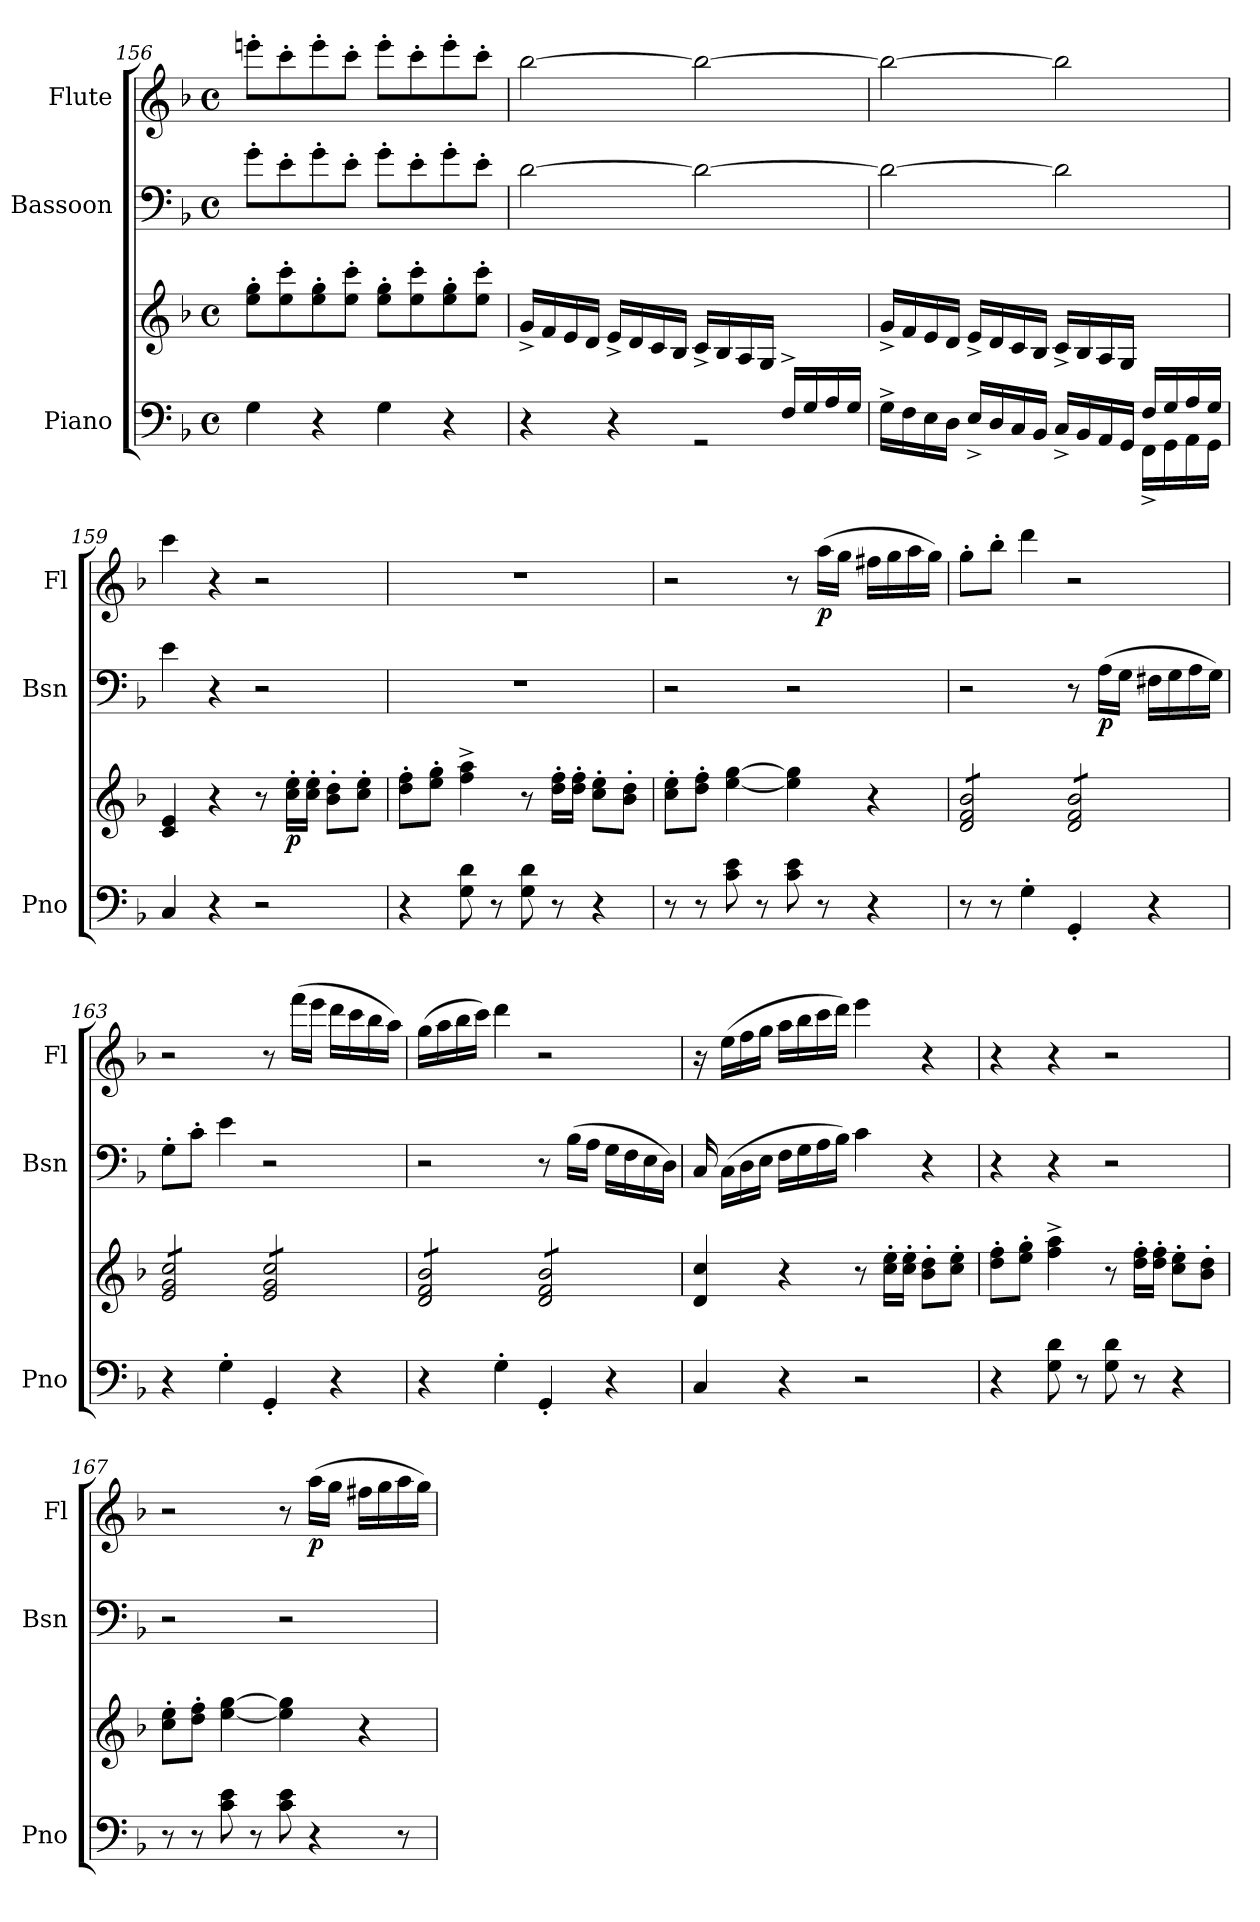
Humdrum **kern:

**kern	**kern	**dynam	**kern	**dynam	**kern	**dynam
*part3	*part3	*part3	*part2	*part2	*part1	*part1
*staff4	*staff3	*staff3/4	*staff2	*staff2	*staff1	*staff1
*I"Piano	*	*	*I"Bassoon	*	*I"Flute	*
*I'Pno	*	*	*I'Bsn	*	*I'Fl	*
*clefF4	*clefG2	*	*clefF4	*	*clefG2	*
*k[b-]	*k[b-]	*	*k[b-]	*	*k[b-]	*
*M4/4	*M4/4	*	*M4/4	*	*M4/4	*
*met(c)	*met(c)	*	*met(c)	*	*met(c)	*
=156	=156	=156	=156	=156	=156	=156
4G\	8ee\' 8gg\'L	.	8g'\L	.	8eeen'\L	.
.	8ee\' 8ccc\'	.	8e'\	.	8ccc'\	.
4r	8ee\' 8gg\'	.	8g'\	.	8eee'\	.
.	8ee\' 8ccc\'J	.	8e'\J	.	8ccc'\J	.
4G\	8ee\' 8gg\'L	.	8g'\L	.	8eee'\L	.
.	8ee\' 8ccc\'	.	8e'\	.	8ccc'\	.
4r	8ee\' 8gg\'	.	8g'\	.	8eee'\	.
.	8ee\' 8ccc\'J	.	8e'\J	.	8ccc'\J	.
!!LO:PB:g=z
=157	=157	=157	=157	=157	=157	=157
*^	*	*	*	*	*	*
2.ryy	4r	16g^/LL	.	[2d\	.	[2bb-\	.
.	.	16f/	.	.	.	.	.
.	.	16e/	.	.	.	.	.
.	.	16d/JJ	.	.	.	.	.
.	4r	16e^/LL	.	.	.	.	.
.	.	16d/	.	.	.	.	.
.	.	16c/	.	.	.	.	.
.	.	16B-/JJ	.	.	.	.	.
.	2r	16c^/LL	.	2d\_	.	2bb-\_	.
.	.	16B-/	.	.	.	.	.
.	.	16A/	.	.	.	.	.
.	.	16G/JJ	.	.	.	.	.
16F^/LL	.	4ryy	.	.	.	.	.
16G/	.	.	.	.	.	.	.
16A/	.	.	.	.	.	.	.
16G/JJ	.	.	.	.	.	.	.
=158	=158	=158	=158	=158	=158	=158	=158
2.ryy	16G^\LL	16g^/LL	.	2d\_	.	2bb-\_	.
.	16F\	16f/	.	.	.	.	.
.	16E\	16e/	.	.	.	.	.
.	16D\JJ	16d/JJ	.	.	.	.	.
.	16E^/LL	16e^/LL	.	.	.	.	.
.	16D/	16d/	.	.	.	.	.
.	16C/	16c/	.	.	.	.	.
.	16BB-/JJ	16B-/JJ	.	.	.	.	.
.	16C^/LL	16c^/LL	.	2d\]	.	2bb-\]	.
.	16BB-/	16B-/	.	.	.	.	.
.	16AA/	16A/	.	.	.	.	.
.	16GG/JJ	16G/JJ	.	.	.	.	.
16F/LL	16FF^\LL	4ryy	.	.	.	.	.
16G/	16GG\	.	.	.	.	.	.
16A/	16AA\	.	.	.	.	.	.
16G/JJ	16GG\JJ	.	.	.	.	.	.
*v	*v	*	*	*	*	*	*
=159	=159	=159	=159	=159	=159	=159
4C/	4c/ 4e/	.	4e\	.	4ccc\	.
4r	4r	.	4r	.	4r	.
2r	8r	.	2r	.	2r	.
!	!	!LO:DY:b	!	!	!	!
.	16cc\' 16ee\'LL	p	.	.	.	.
.	16cc\' 16ee\'JJ	.	.	.	.	.
.	8b-\' 8dd\'L	.	.	.	.	.
.	8cc\' 8ee\'J	.	.	.	.	.
=160	=160	=160	=160	=160	=160	=160
4r	8dd\' 8ff\'L	.	1r	.	1r	.
.	8ee\' 8gg\'J	.	.	.	.	.
8G\ 8d\	4ff\^ 4aa\^	.	.	.	.	.
8r	.	.	.	.	.	.
8G\ 8d\	8r	.	.	.	.	.
8r	16dd\' 16ff\'LL	.	.	.	.	.
.	16dd\' 16ff\'JJ	.	.	.	.	.
4r	8cc\' 8ee\'L	.	.	.	.	.
.	8b-\' 8dd\'J	.	.	.	.	.
!!LO:LB:g=z
=161	=161	=161	=161	=161	=161	=161
8r	8cc\' 8ee\'L	.	2r	.	2r	.
8r	8dd\' 8ff\'J	.	.	.	.	.
8c\ 8e\	[4ee\ [4gg\	.	.	.	.	.
8r	.	.	.	.	.	.
8c\ 8e\	4ee\] 4gg\]	.	2r	.	8r	.
!	!	!	!	!	!	!LO:DY:b
8r	.	.	.	.	(>16aa\LL	p
.	.	.	.	.	16gg\JJ	.
4r	4r	.	.	.	16ff#X\LL	.
.	.	.	.	.	16gg\	.
.	.	.	.	.	16aa\	.
.	.	.	.	.	16gg\JJ)	.
=162	=162	=162	=162	=162	=162	=162
*	*tremolo	*	*	*	*	*
8r	8d/ 8f/ 8b-/L	.	2r	.	8gg'\L	.
8r	8d/ 8f/ 8b-/	.	.	.	8bb-'\J	.
4G'\	8d/ 8f/ 8b-/	.	.	.	4ddd\	.
.	8d/ 8f/ 8b-/J	.	.	.	.	.
4GG'/	8d/ 8f/ 8b-/L	.	8r	.	2r	.
!	!	!	!	!LO:DY:b	!	!
.	8d/ 8f/ 8b-/	.	(>16A\LL	p	.	.
.	.	.	16G\JJ	.	.	.
4r	8d/ 8f/ 8b-/	.	16F#X\LL	.	.	.
.	.	.	16G\	.	.	.
.	8d/ 8f/ 8b-/J	.	16A\	.	.	.
.	.	.	16G\JJ)	.	.	.
=163	=163	=163	=163	=163	=163	=163
4r	8e/ 8g/ 8cc/L	.	8G'\L	.	2r	.
.	8e/ 8g/ 8cc/	.	8c'\J	.	.	.
4G'\	8e/ 8g/ 8cc/	.	4e\	.	.	.
.	8e/ 8g/ 8cc/J	.	.	.	.	.
4GG'/	8e/ 8g/ 8cc/L	.	2r	.	8r	.
.	8e/ 8g/ 8cc/	.	.	.	(>16fff\LL	.
.	.	.	.	.	16eee\JJ	.
4r	8e/ 8g/ 8cc/	.	.	.	16ddd\LL	.
.	.	.	.	.	16ccc\	.
.	8e/ 8g/ 8cc/J	.	.	.	16bb-\	.
.	.	.	.	.	16aa\JJ)	.
=164	=164	=164	=164	=164	=164	=164
4r	8d/ 8f/ 8b-/L	.	2r	.	(>16gg\LL	.
.	.	.	.	.	16aa\	.
.	8d/ 8f/ 8b-/	.	.	.	16bb-\	.
.	.	.	.	.	16ccc\JJ)	.
4G'\	8d/ 8f/ 8b-/	.	.	.	4ddd\	.
.	8d/ 8f/ 8b-/J	.	.	.	.	.
4GG'/	8d/ 8f/ 8b-/L	.	8r	.	2r	.
.	8d/ 8f/ 8b-/	.	(>16B-\LL	.	.	.
.	.	.	16A\JJ	.	.	.
4r	8d/ 8f/ 8b-/	.	16G\LL	.	.	.
.	.	.	16F\	.	.	.
.	8d/ 8f/ 8b-/J	.	16E\	.	.	.
*	*Xtremolo	*	*	*	*	*
.	.	.	16D\JJ)	.	.	.
!!LO:LB:g=z
=165	=165	=165	=165	=165	=165	=165
4C/	4d/ 4cc/	.	16C/	.	16r	.
.	.	.	(>16C\LL	.	(>16ee\LL	.
.	.	.	16D\	.	16ff\	.
.	.	.	16E\JJ	.	16gg\JJ	.
4r	4r	.	16F\LL	.	16aa\LL	.
.	.	.	16G\	.	16bb-\	.
.	.	.	16A\	.	16ccc\	.
.	.	.	16B-\JJ)	.	16ddd\JJ)	.
2r	8r	.	4c\	.	4eee\	.
.	16cc\' 16ee\'LL	.	.	.	.	.
.	16cc\' 16ee\'JJ	.	.	.	.	.
.	8b-\' 8dd\'L	.	4r	.	4r	.
.	8cc\' 8ee\'J	.	.	.	.	.
=166	=166	=166	=166	=166	=166	=166
4r	8dd\' 8ff\'L	.	4r	.	4r	.
.	8ee\' 8gg\'J	.	.	.	.	.
8G\ 8d\	4ff\^ 4aa\^	.	4r	.	4r	.
8r	.	.	.	.	.	.
8G\ 8d\	8r	.	2r	.	2r	.
8r	16dd\' 16ff\'LL	.	.	.	.	.
.	16dd\' 16ff\'JJ	.	.	.	.	.
4r	8cc\' 8ee\'L	.	.	.	.	.
.	8b-\' 8dd\'J	.	.	.	.	.
=167	=167	=167	=167	=167	=167	=167
8r	8cc\' 8ee\'L	.	2r	.	2r	.
8r	8dd\' 8ff\'J	.	.	.	.	.
8c\ 8e\	[4ee\ [4gg\	.	.	.	.	.
8r	.	.	.	.	.	.
8c\ 8e\	4ee\] 4gg\]	.	2r	.	8r	.
!	!	!	!	!	!	!LO:DY:b
4r	.	.	.	.	(>16aa\LL	p
.	.	.	.	.	16gg\JJ	.
.	4r	.	.	.	16ff#X\LL	.
.	.	.	.	.	16gg\	.
8r	.	.	.	.	16aa\	.
.	.	.	.	.	16gg\JJ)	.
=	=	=	=	=	=	=
*-	*-	*-	*-	*-	*-	*-
